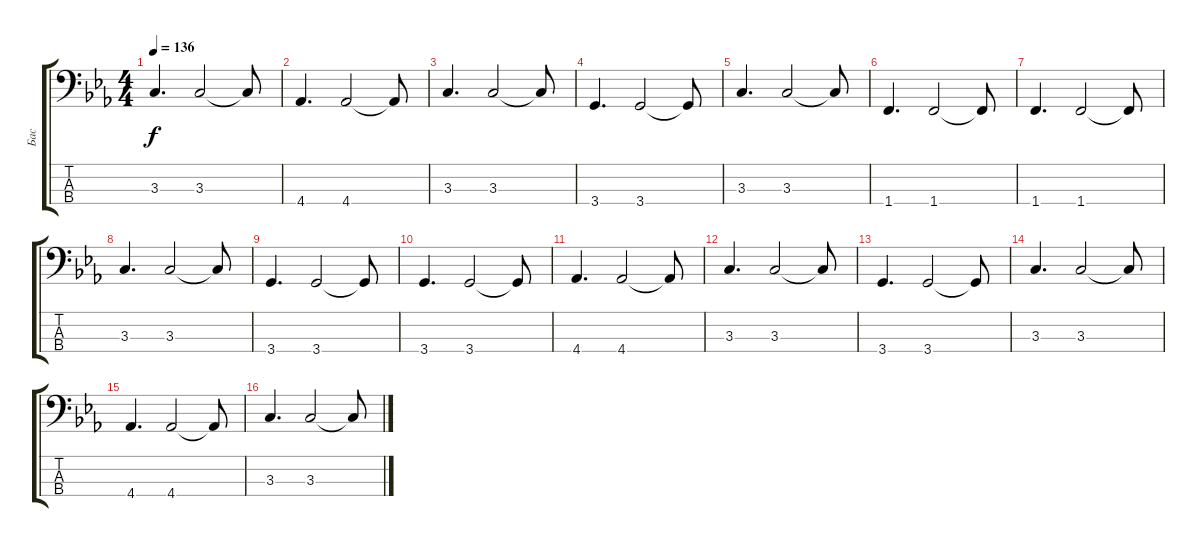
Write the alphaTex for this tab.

\track ("Бас" "Бас") {instrument electricbassfinger}
\staff {score tabs}
\tuning (G2 D2 A1 E1) {hide}
\ts (4 4)
\tempo 136
\clef f4
\ks cminor
3.3.4{d dy f} 3.3.2 3.3{t}.8 |
4.4.4{d} 4.4.2 4.4{t}.8 |
3.3.4{d} 3.3.2 3.3{t}.8 |
3.4.4{d} 3.4.2 3.4{t}.8 |
3.3.4{d} 3.3.2 3.3{t}.8 |
1.4.4{d} 1.4.2 1.4{t}.8 |
1.4.4{d} 1.4.2 1.4{t}.8 |
3.3.4{d} 3.3.2 3.3{t}.8 |
3.4.4{d} 3.4.2 3.4{t}.8 |
3.4.4{d} 3.4.2 3.4{t}.8 |
4.4.4{d} 4.4.2 4.4{t}.8 |
3.3.4{d} 3.3.2 3.3{t}.8 |
3.4.4{d} 3.4.2 3.4{t}.8 |
3.3.4{d} 3.3.2 3.3{t}.8 |
4.4.4{d} 4.4.2 4.4{t}.8 |
3.3.4{d} 3.3.2 3.3{t}.8
